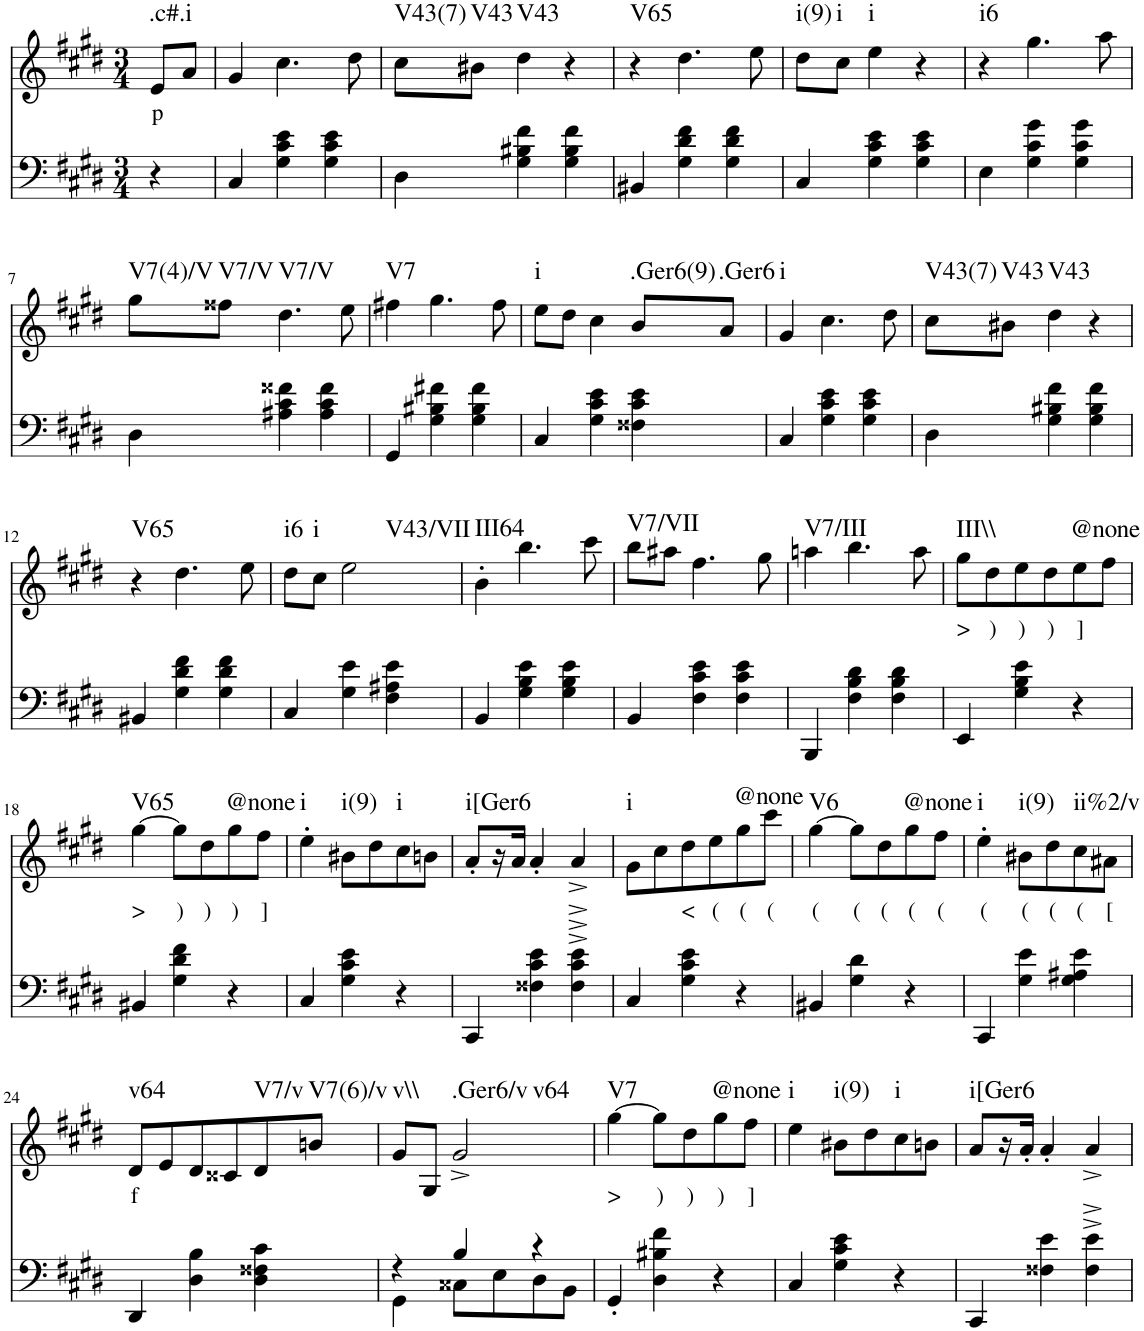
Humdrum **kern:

**kern	**kern	**text	**harte
*part2	*part1	*part1	*part1
*staff2	*staff1	*staff1	*
*I"Piano	*I"Piano	*	*
*I'Pno	*I'Pno	*	*
*clefF4	*clefG2	*	*
*k[f#c#g#d#]	*k[f#c#g#d#]	*	*
*c#:	*c#:	*	*
*M3/4	*M3/4	*	*
=1	=1	=1	=1
!	!	!LO:LY:b	!LO:H:kt=.c#.i
4r	8e/L	p	N
.	8a/J	.	.
=2	=2	=2	=2
4C#/	4g#/	.	.
4G#\ 4c#\ 4e\	4.cc#\	.	.
4G#\ 4c#\ 4e\	.	.	.
.	8dd#\	.	.
=3	=3	=3	=3
!	!	!	!LO:H:kt=V43(7)
4D#\	8cc#\L	.	N
!	!	!	!LO:H:kt=V43
.	8b#X\J	.	N
!	!	!	!LO:H:kt=V43
4G#\ 4B#X\ 4f#\	4dd#\	.	N
4G#\ 4B#\ 4f#\	4r	.	.
=4	=4	=4	=4
!	!	!	!LO:H:kt=V65
4BB#X/	4r	.	N
4G#\ 4d#\ 4f#\	4.dd#\	.	.
4G#\ 4d#\ 4f#\	.	.	.
.	8ee\	.	.
=5	=5	=5	=5
!	!	!	!LO:H:kt=i(9)
4C#/	8dd#\L	.	N
!	!	!	!LO:H:kt=i
.	8cc#\J	.	N
!	!	!	!LO:H:kt=i
4G#\ 4c#\ 4e\	4ee\	.	N
4G#\ 4c#\ 4e\	4r	.	.
=6	=6	=6	=6
!	!	!	!LO:H:kt=i6
4E\	4r	.	N
4G#\ 4c#\ 4g#\	4.gg#\	.	.
4G#\ 4c#\ 4g#\	.	.	.
.	8aa\	.	.
!!LO:LB:g=z
=7	=7	=7	=7
!	!	!	!LO:H:kt=V7(4)/V
4D#\	8gg#\L	.	N
!	!	!	!LO:H:kt=V7/V
.	8ff##X\J	.	N
!	!	!	!LO:H:kt=V7/V
4A#X\ 4c#\ 4f##X\	4.dd#\	.	N
4A#\ 4c#\ 4f##\	.	.	.
.	8ee\	.	.
=8	=8	=8	=8
!	!	!	!LO:H:kt=V7
4GG#/	4ff#X\	.	N
4G#\ 4B#X\ 4f#X\	4.gg#\	.	.
4G#\ 4B#\ 4f#\	.	.	.
.	8ff#\	.	.
=9	=9	=9	=9
!	!	!	!LO:H:kt=i
4C#/	8ee\L	.	N
.	8dd#\J	.	.
4G#\ 4c#\ 4e\	4cc#\	.	.
!	!	!	!LO:H:kt=.Ger6(9)
4F##X\ 4c#\ 4e\	8b/L	.	N
!	!	!	!LO:H:kt=.Ger6
.	8a/J	.	N
=10	=10	=10	=10
!	!	!	!LO:H:kt=i
4C#/	4g#/	.	N
4G#\ 4c#\ 4e\	4.cc#\	.	.
4G#\ 4c#\ 4e\	.	.	.
.	8dd#\	.	.
=11	=11	=11	=11
!	!	!	!LO:H:kt=V43(7)
4D#\	8cc#\L	.	N
!	!	!	!LO:H:kt=V43
.	8b#X\J	.	N
!	!	!	!LO:H:kt=V43
4G#\ 4B#X\ 4f#\	4dd#\	.	N
4G#\ 4B#\ 4f#\	4r	.	.
!!LO:LB:g=z
=12	=12	=12	=12
!	!	!	!LO:H:kt=V65
4BB#X/	4r	.	N
4G#\ 4d#\ 4f#\	4.dd#\	.	.
4G#\ 4d#\ 4f#\	.	.	.
.	8ee\	.	.
=13	=13	=13	=13
!	!	!	!LO:H:kt=i6
4C#/	8dd#\L	.	N
!	!	!	!LO:H:kt=i
.	8cc#\J	.	N
!	!	!	!LO:H:kt=V43/VII
4G#\ 4e\	2ee\	.	N
4F#\ 4A#X\ 4e\	.	.	.
=14	=14	=14	=14
!	!	!	!LO:H:kt=III64
4BB/	4b'\	.	N
4G#\ 4B\ 4e\	4.bb\	.	.
4G#\ 4B\ 4e\	.	.	.
.	8ccc#\	.	.
=15	=15	=15	=15
!	!	!	!LO:H:kt=V7/VII
4BB/	8bb\L	.	N
.	8aa#X\J	.	.
4F#\ 4c#\ 4e\	4.ff#\	.	.
4F#\ 4c#\ 4e\	.	.	.
.	8gg#\	.	.
=16	=16	=16	=16
!	!	!	!LO:H:kt=V7/III
4BBB/	4aan\	.	N
4F#\ 4B\ 4d#\	4.bb\	.	.
4F#\ 4B\ 4d#\	.	.	.
.	8aa\	.	.
=17	=17	=17	=17
!	!	!LO:LY:b	!LO:H:kt=III\\
4EE/	8gg#\L	>	N
!	!	!LO:LY:b	!
.	8dd#\	)	.
!	!	!LO:LY:b	!
4G#\ 4B\ 4e\	8ee\	)	.
!	!	!LO:LY:b	!
.	8dd#\	)	.
!	!	!LO:LY:b	!LO:H:kt=@none
4r	8ee\	]	N
.	8ff#\J	.	.
!!LO:LB:g=z
=18	=18	=18	=18
!	!	!LO:LY:b	!LO:H:kt=V65
4BB#X/	[4gg#\	>	N
!	!	!LO:LY:b	!
4G#\ 4d#\ 4f#\	8gg#\L]	)	.
!	!	!LO:LY:b	!
.	8dd#\	)	.
!	!	!LO:LY:b	!LO:H:kt=@none
4r	8gg#\	)	N
!	!	!LO:LY:b	!
.	8ff#\J	]	.
=19	=19	=19	=19
!	!	!	!LO:H:kt=i
4C#/	4ee'\	.	N
!	!	!	!LO:H:kt=i(9)
4G#\ 4c#\ 4e\	8b#X\L	.	N
.	8dd#\	.	.
!	!	!	!LO:H:kt=i
4r	8cc#\	.	N
.	8bn\J	.	.
=20	=20	=20	=20
!	!	!	!LO:H:kt=i[Ger6
4CC#/	8a'/L	.	N
.	16r	.	.
.	16a/JJ	.	.
4F##X\ 4c#\ 4e\	4a'/	.	.
4F##\^ 4c#\^ 4e\^	4a^/	.	.
=21	=21	=21	=21
!	!	!	!LO:H:kt=i
4C#/	8g#\L	.	N
.	8cc#\	.	.
!	!	!LO:LY:b	!
4G#\ 4c#\ 4e\	8dd#\	<	.
!	!	!LO:LY:b	!
.	8ee\	(	.
!	!	!LO:LY:b	!LO:H:kt=@none
4r	8gg#\	(	N
!	!	!LO:LY:b	!
.	8ccc#\J	(	.
=22	=22	=22	=22
!	!	!LO:LY:b	!LO:H:kt=V6
4BB#X/	[4gg#\	(	N
!	!	!LO:LY:b	!
4G#\ 4d#\	8gg#\L]	(	.
!	!	!LO:LY:b	!
.	8dd#\	(	.
!	!	!LO:LY:b	!LO:H:kt=@none
4r	8gg#\	(	N
!	!	!LO:LY:b	!
.	8ff#\J	(	.
=23	=23	=23	=23
!	!	!LO:LY:b	!LO:H:kt=i
4CC#/	4ee'\	(	N
!	!	!LO:LY:b	!LO:H:kt=i(9)
4G#\ 4e\	8b#X\L	(	N
!	!	!LO:LY:b	!
.	8dd#\	(	.
!	!	!LO:LY:b	!LO:H:kt=ii%2/v
4G#\ 4A#X\ 4e\	8cc#\	(	N
!	!	!LO:LY:b	!
.	8a#X\J	[	.
!!LO:LB:g=z
=24	=24	=24	=24
!	!	!LO:LY:b	!LO:H:kt=v64
4DD#/	8d#/L	f	N
.	8e/	.	.
4D#\ 4B\	8d#/	.	.
.	8c##X/	.	.
!	!	!	!LO:H:kt=V7/v
4D#\ 4F##X\ 4c#\	8d#/	.	N
!	!	!	!LO:H:kt=V7(6)/v
.	8bn/J	.	N
=25	=25	=25	=25
*^	*	*	*
!	!	!	!	!LO:H:kt=v\\
4r	4GG#\	8g#/L	.	N
.	.	8G#/J	.	.
!	!	!	!	!LO:H:n=1:kt=.Ger6/v
!	!	!	!	!LO:H:n=2:kt=v64
4B/	8C##X\L	2g#^/	.	N N
.	8E\	.	.	.
4r	8D#\	.	.	.
.	8BB\J	.	.	.
=26	=26	=26	=26	=26
!	!	!	!LO:LY:b	!LO:H:kt=V7
*v	*v	*	*	*
4GG#'/	[4gg#\	>	N
!	!	!LO:LY:b	!
4D#\ 4B#X\ 4f#\	8gg#\L]	)	.
!	!	!LO:LY:b	!
.	8dd#\	)	.
!	!	!LO:LY:b	!LO:H:kt=@none
4r	8gg#\	)	N
!	!	!LO:LY:b	!
.	8ff#\J	]	.
=27	=27	=27	=27
!	!	!	!LO:H:kt=i
4C#/	4ee\	.	N
!	!	!	!LO:H:kt=i(9)
4G#\ 4c#\ 4e\	8b#X\L	.	N
.	8dd#\	.	.
!	!	!	!LO:H:kt=i
4r	8cc#\	.	N
.	8bn\J	.	.
=28	=28	=28	=28
!	!	!	!LO:H:kt=i[Ger6
4CC#/	8a/L	.	N
.	16r	.	.
.	16a'/JJ	.	.
4F##X\ 4e\	4a'/	.	.
4F##\^ 4e\^	4a^/	.	.
=	=	=	=
*-	*-	*-	*-
